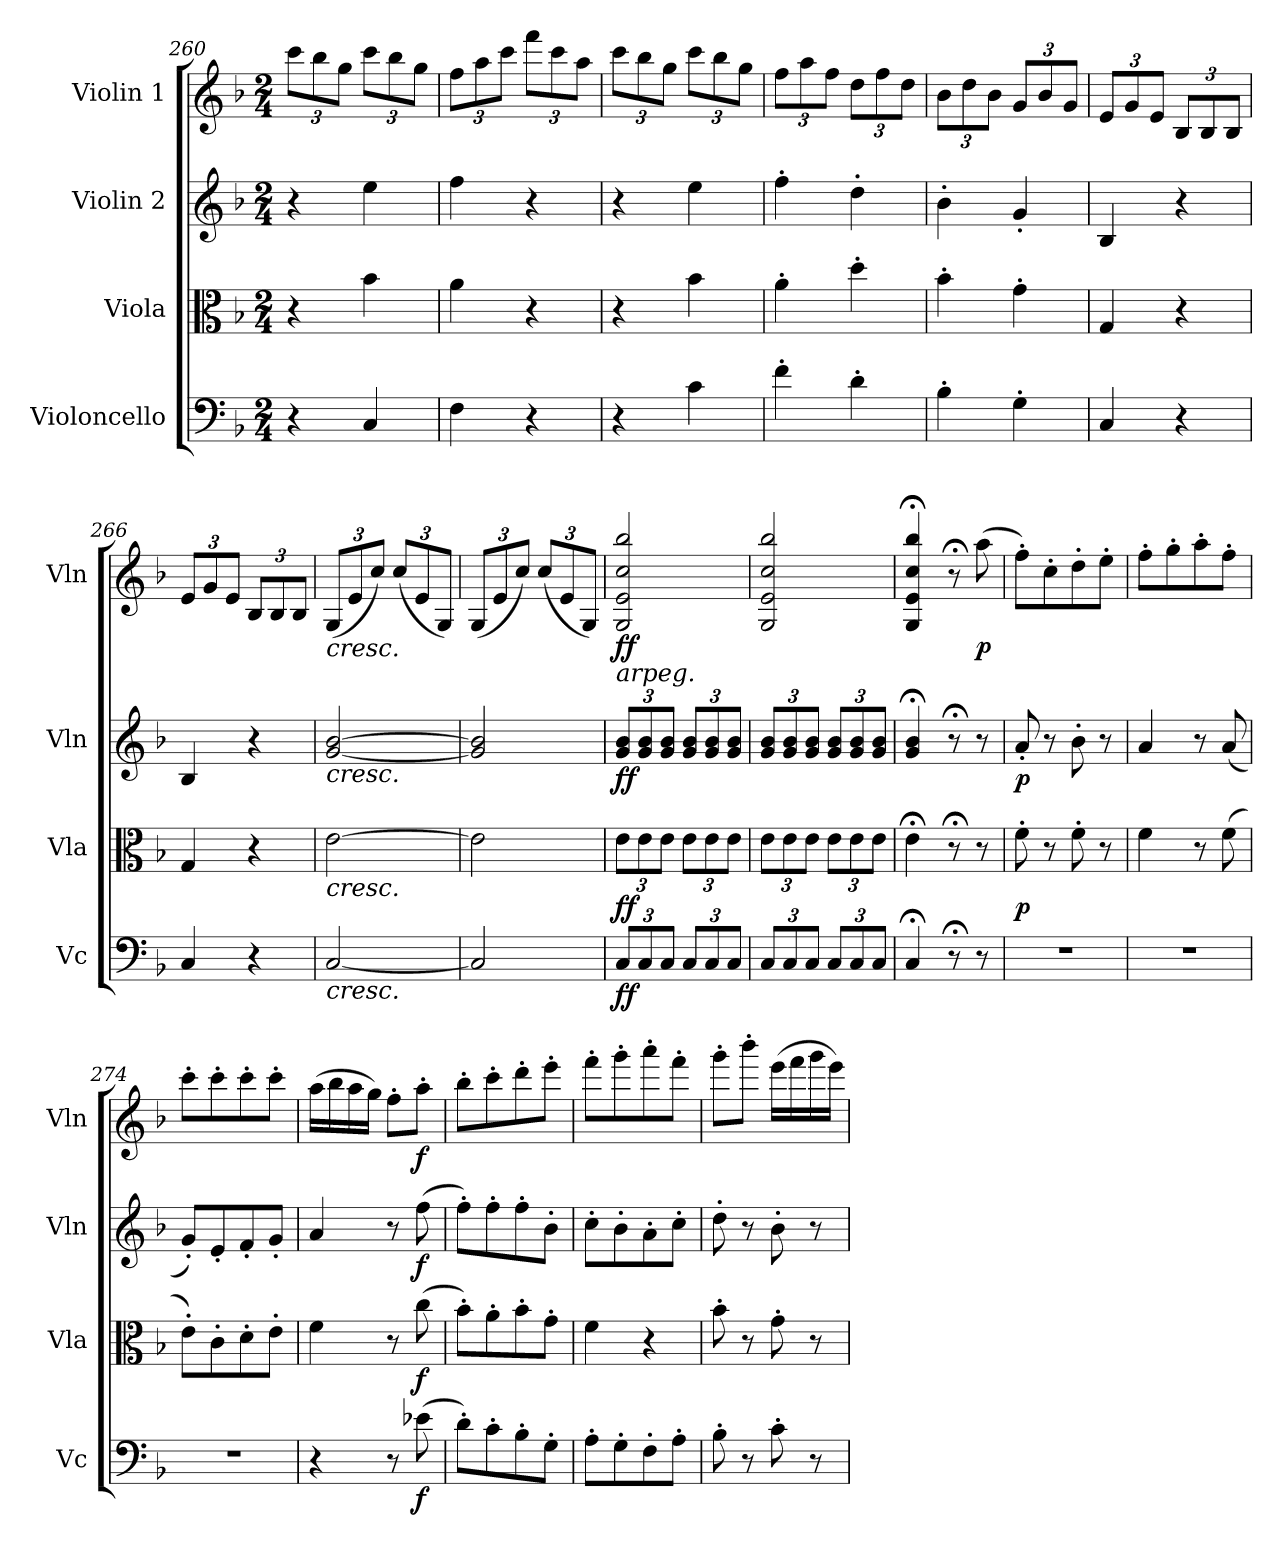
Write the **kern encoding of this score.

**kern	**dynam	**kern	**dynam	**kern	**dynam	**kern	**dynam
*part4	*part4	*part3	*part3	*part2	*part2	*part1	*part1
*staff4	*staff4	*staff3	*staff3	*staff2	*staff2	*staff1	*staff1
*I"Violoncello	*	*I"Viola	*	*I"Violin 2	*	*I"Violin 1	*
*I'Vc	*	*I'Vla	*	*I'Vln	*	*I'Vln	*
*clefF4	*	*clefC3	*	*clefG2	*	*clefG2	*
*k[b-]	*	*k[b-]	*	*k[b-]	*	*k[b-]	*
*M2/4	*	*M2/4	*	*M2/4	*	*M2/4	*
*	*	*	*	*	*	*Xbrackettup	*
=260	=260	=260	=260	=260	=260	=260	=260
4r	.	4r	.	4r	.	12ccc\L	.
.	.	.	.	.	.	12bb-\	.
.	.	.	.	.	.	12gg\J	.
4C/	.	4b-\	.	4ee\	.	12ccc\L	.
.	.	.	.	.	.	12bb-\	.
.	.	.	.	.	.	12gg\J	.
=261	=261	=261	=261	=261	=261	=261	=261
4F\	.	4a\	.	4ff\	.	12ff\L	.
.	.	.	.	.	.	12aa\	.
.	.	.	.	.	.	12ccc\J	.
4r	.	4r	.	4r	.	12fff\L	.
.	.	.	.	.	.	12ccc\	.
.	.	.	.	.	.	12aa\J	.
=262	=262	=262	=262	=262	=262	=262	=262
4r	.	4r	.	4r	.	12ccc\L	.
.	.	.	.	.	.	12bb-\	.
.	.	.	.	.	.	12gg\J	.
4c\	.	4b-\	.	4ee\	.	12ccc\L	.
.	.	.	.	.	.	12bb-\	.
.	.	.	.	.	.	12gg\J	.
=263	=263	=263	=263	=263	=263	=263	=263
4f'\	.	4a'\	.	4ff'\	.	12ff\L	.
.	.	.	.	.	.	12aa\	.
.	.	.	.	.	.	12ff\J	.
4d'\	.	4dd'\	.	4dd'\	.	12dd\L	.
.	.	.	.	.	.	12ff\	.
.	.	.	.	.	.	12dd\J	.
!!LO:PB:g=z
=264	=264	=264	=264	=264	=264	=264	=264
4B-'\	.	4b-'\	.	4b-'\	.	12b-\L	.
.	.	.	.	.	.	12dd\	.
.	.	.	.	.	.	12b-\J	.
4G'\	.	4g'\	.	4g'/	.	12g/L	.
.	.	.	.	.	.	12b-/	.
.	.	.	.	.	.	12g/J	.
=265	=265	=265	=265	=265	=265	=265	=265
4C/	.	4G/	.	4B-/	.	12e/L	.
.	.	.	.	.	.	12g/	.
.	.	.	.	.	.	12e/J	.
4r	.	4r	.	4r	.	12B-/L	.
.	.	.	.	.	.	12B-/	.
.	.	.	.	.	.	12B-/J	.
=266	=266	=266	=266	=266	=266	=266	=266
4C/	.	4G/	.	4B-/	.	12e/L	.
.	.	.	.	.	.	12g/	.
.	.	.	.	.	.	12e/J	.
4r	.	4r	.	4r	.	12B-/L	.
.	.	.	.	.	.	12B-/	.
.	.	.	.	.	.	12B-/J	.
=267	=267	=267	=267	=267	=267	=267	=267
!	!	!	!	!	!	!LO:TX:b:i:t=cresc.	!
!	!	!	!	!LO:TX:b:i:t=cresc.	!	!	!
!	!	!LO:TX:b:i:t=cresc.	!	!	!	!	!
!LO:TX:b:i:t=cresc.	!	!	!	!	!	!	!
[2C/	.	[2e\	.	[2g/ [2b-/	.	(12G/L	.
.	.	.	.	.	.	12e/	.
.	.	.	.	.	.	12cc/J)	.
.	.	.	.	.	.	(12cc/L	.
.	.	.	.	.	.	12e/	.
.	.	.	.	.	.	12G/J)	.
=268	=268	=268	=268	=268	=268	=268	=268
2C/]	.	2e\]	.	2g/] 2b-/]	.	(12G/L	.
.	.	.	.	.	.	12e/	.
.	.	.	.	.	.	12cc/J)	.
.	.	.	.	.	.	(12cc/L	.
.	.	.	.	.	.	12e/	.
.	.	.	.	.	.	12G/J)	.
!!LO:LB:g=z
=269	=269	=269	=269	=269	=269	=269	=269
*Xbrackettup	*	*Xbrackettup	*	*Xbrackettup	*	*	*
!	!	!	!	!	!	!LO:TX:b:i:t=arpeg.	!
!	!LO:DY:b	!	!LO:DY:b	!	!LO:DY:b	!	!LO:DY:b
12C/L	ff	12e\L	ff	12g/ 12b-/L	ff	2G/ 2e/ 2cc/ 2bb-/	ff
12C/	.	12e\	.	12g/ 12b-/	.	.	.
12C/J	.	12e\J	.	12g/ 12b-/J	.	.	.
12C/L	.	12e\L	.	12g/ 12b-/L	.	.	.
12C/	.	12e\	.	12g/ 12b-/	.	.	.
12C/J	.	12e\J	.	12g/ 12b-/J	.	.	.
=270	=270	=270	=270	=270	=270	=270	=270
12C/L	.	12e\L	.	12g/ 12b-/L	.	2G/ 2e/ 2cc/ 2bb-/	.
12C/	.	12e\	.	12g/ 12b-/	.	.	.
12C/J	.	12e\J	.	12g/ 12b-/J	.	.	.
12C/L	.	12e\L	.	12g/ 12b-/L	.	.	.
12C/	.	12e\	.	12g/ 12b-/	.	.	.
12C/J	.	12e\J	.	12g/ 12b-/J	.	.	.
=271	=271	=271	=271	=271	=271	=271	=271
4C;</	.	4e;<\	.	4g/;< 4b-/;<	.	4G/;< 4e/;< 4cc/;< 4bb-/;<	.
8r;<	.	8r;<	.	8r;<	.	8r;<	.
!	!	!	!	!	!	!	!LO:DY:b
8r	.	8r	.	8r	.	(8aa\	p
=272	=272	=272	=272	=272	=272	=272	=272
!	!	!	!LO:DY:b	!	!LO:DY:b	!	!
2r	.	8f'\	p	8a'/	p	8ff'\L)	.
.	.	8r	.	8r	.	8cc'\	.
.	.	8f'\	.	8b-'\	.	8dd'\	.
.	.	8r	.	8r	.	8ee'\J	.
=273	=273	=273	=273	=273	=273	=273	=273
2r	.	4f\	.	4a/	.	8ff'\L	.
.	.	.	.	.	.	8gg'\	.
.	.	8r	.	8r	.	8aa'\	.
.	.	(8f\	.	(8a/	.	8ff'\J	.
=274	=274	=274	=274	=274	=274	=274	=274
2r	.	8e'\L)	.	8g'/L)	.	8ccc'\L	.
.	.	8c'\	.	8e'/	.	8ccc'\	.
.	.	8d'\	.	8f'/	.	8ccc'\	.
.	.	8e'\J	.	8g'/J	.	8ccc'\J	.
!!LO:LB:g=z
=275	=275	=275	=275	=275	=275	=275	=275
4r	.	4f\	.	4a/	.	(16aa\LL	.
.	.	.	.	.	.	16bb-\	.
.	.	.	.	.	.	16aa\	.
.	.	.	.	.	.	16gg\JJ)	.
8r	.	8r	.	8r	.	8ff'\L	.
!	!LO:DY:b	!	!LO:DY:b	!	!LO:DY:b	!	!LO:DY:b
(8e-X\	f	(8cc\	f	(8ff\	f	8aa'\J	f
=276	=276	=276	=276	=276	=276	=276	=276
8d'\L)	.	8b-'\L)	.	8ff'\L)	.	8bb-'\L	.
8c'\	.	8a'\	.	8ff'\	.	8ccc'\	.
8B-'\	.	8b-'\	.	8ff'\	.	8ddd'\	.
8G'\J	.	8g'\J	.	8b-'\J	.	8eee'\J	.
=277	=277	=277	=277	=277	=277	=277	=277
8A'\L	.	4f\	.	8cc'\L	.	8fff'\L	.
8G'\	.	.	.	8b-'\	.	8ggg'\	.
8F'\	.	4r	.	8a'\	.	8aaa'\	.
8A'\J	.	.	.	8cc'\J	.	8fff'\J	.
=278	=278	=278	=278	=278	=278	=278	=278
8B-'\	.	8b-'\	.	8dd'\	.	8ggg'\L	.
8r	.	8r	.	8r	.	8bbb-'\J	.
8c'\	.	8g'\	.	8b-'\	.	(16eee\LL	.
.	.	.	.	.	.	16fff\	.
8r	.	8r	.	8r	.	16ggg\	.
.	.	.	.	.	.	16eee\JJ)	.
=	=	=	=	=	=	=	=
*-	*-	*-	*-	*-	*-	*-	*-
